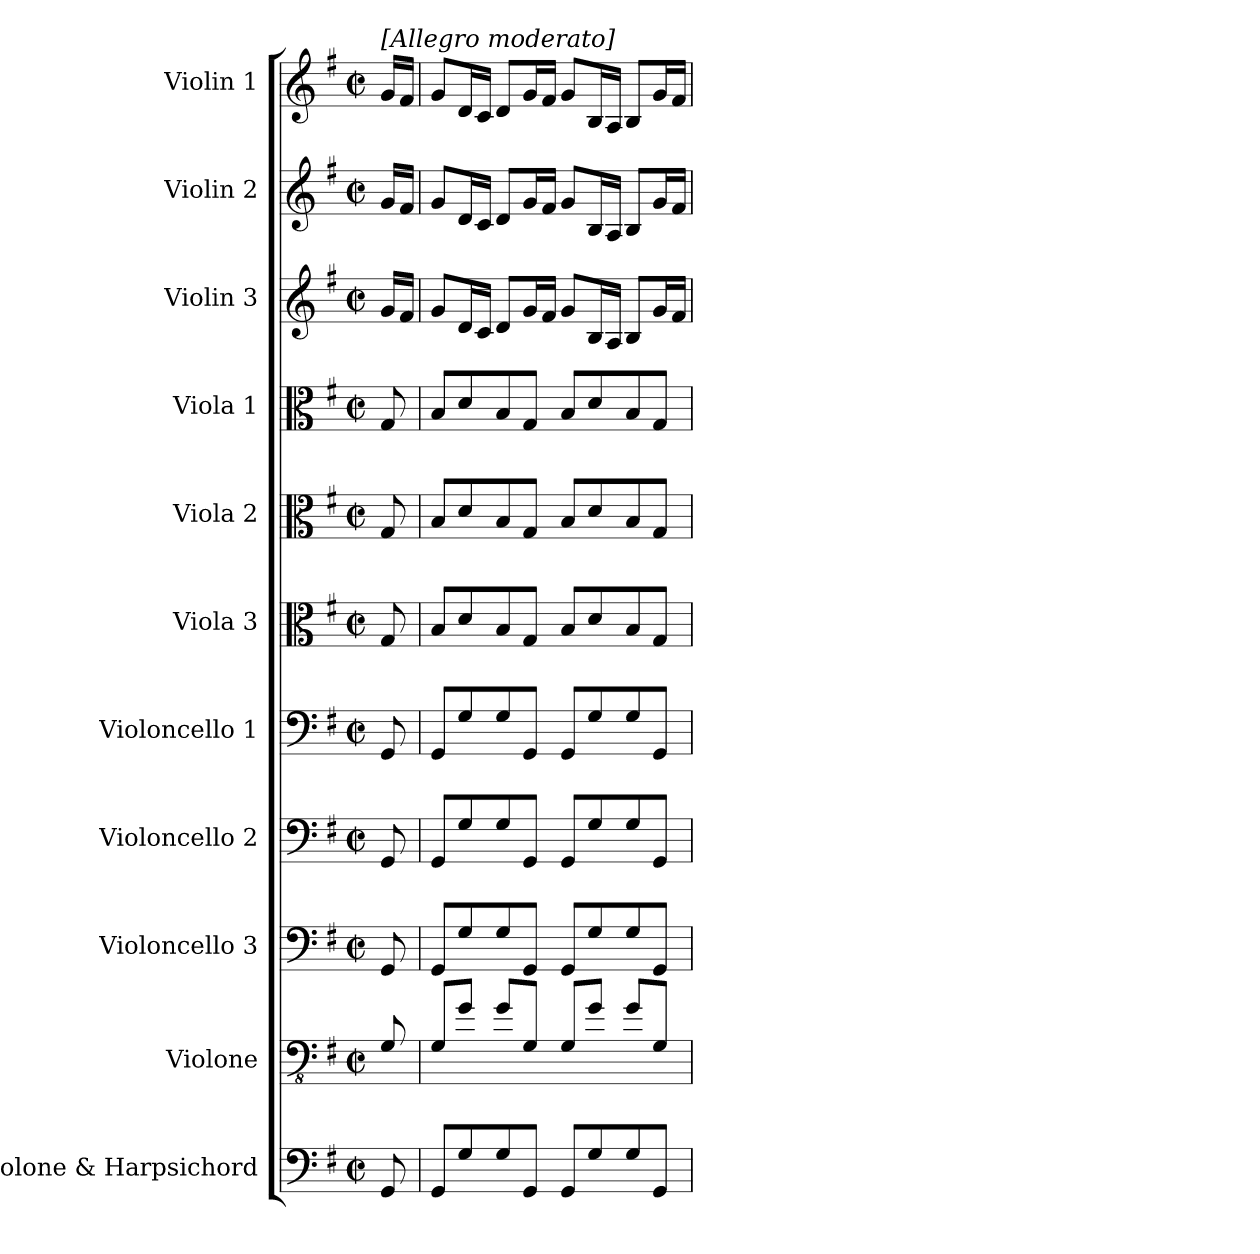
**kern	**kern	**kern	**kern	**kern	**kern	**kern	**kern	**kern	**kern	**kern
*part11	*part10	*part9	*part8	*part7	*part6	*part5	*part4	*part3	*part2	*part1
*staff11	*staff10	*staff9	*staff8	*staff7	*staff6	*staff5	*staff4	*staff3	*staff2	*staff1
*I"Violone &amp; Harpsichord	*I"Violone	*I"Violoncello 3	*I"Violoncello 2	*I"Violoncello 1	*I"Viola 3	*I"Viola 2	*I"Viola 1	*I"Violin 3	*I"Violin 2	*I"Violin 1
*I'Vne. &amp; Hch.	*I'Vne.	*I'Vc. 3	*I'Vc. 2	*I'Vc. 1	*I'Vla. 3	*I'Vla. 2	*I'Vla. 1	*I'Vln. 3	*I'Vln. 2	*I'Vln. 1
*clefF4	*clefFv4	*clefF4	*clefF4	*clefF4	*clefC3	*clefC3	*clefC3	*clefG2	*clefG2	*clefG2
*	*ITrd7c12	*	*	*	*	*	*	*	*	*
*k[f#]	*k[f#]	*k[f#]	*k[f#]	*k[f#]	*k[f#]	*k[f#]	*k[f#]	*k[f#]	*k[f#]	*k[f#]
*M4/4	*M4/4	*M4/4	*M4/4	*M4/4	*M4/4	*M4/4	*M4/4	*M4/4	*M4/4	*M4/4
*met(c|)	*met(c|)	*met(c|)	*met(c|)	*met(c|)	*met(c|)	*met(c|)	*met(c|)	*met(c|)	*met(c|)	*met(c|)
=	=	=	=	=	=	=	=	=	=	=
!	!	!	!	!	!	!	!	!	!	!LO:TX:a:B:t=[Allegro moderato]
8GG/	8GGG/	8GG/	8GG/	8GG/	8G/	8G/	8G/	16g/LL	16g/LL	16g/LL
.	.	.	.	.	.	.	.	16f#/JJ	16f#/JJ	16f#/JJ
=1	=1	=1	=1	=1	=1	=1	=1	=1	=1	=1
8GG/L	8GGG/L	8GG/L	8GG/L	8GG/L	8B/L	8B/L	8B/L	8g/L	8g/L	8g/L
8G/	8GG/J	8G/	8G/	8G/	8d/	8d/	8d/	16d/L	16d/L	16d/L
.	.	.	.	.	.	.	.	16c/JJ	16c/JJ	16c/JJ
8G/	8GG/L	8G/	8G/	8G/	8B/	8B/	8B/	8d/L	8d/L	8d/L
8GG/J	8GGG/J	8GG/J	8GG/J	8GG/J	8G/J	8G/J	8G/J	16g/L	16g/L	16g/L
.	.	.	.	.	.	.	.	16f#/JJ	16f#/JJ	16f#/JJ
8GG/L	8GGG/L	8GG/L	8GG/L	8GG/L	8B/L	8B/L	8B/L	8g/L	8g/L	8g/L
8G/	8GG/J	8G/	8G/	8G/	8d/	8d/	8d/	16B/L	16B/L	16B/L
.	.	.	.	.	.	.	.	16A/JJ	16A/JJ	16A/JJ
8G/	8GG/L	8G/	8G/	8G/	8B/	8B/	8B/	8B/L	8B/L	8B/L
8GG/J	8GGG/J	8GG/J	8GG/J	8GG/J	8G/J	8G/J	8G/J	16g/L	16g/L	16g/L
.	.	.	.	.	.	.	.	16f#/JJ	16f#/JJ	16f#/JJ
=	=	=	=	=	=	=	=	=	=	=
*-	*-	*-	*-	*-	*-	*-	*-	*-	*-	*-
